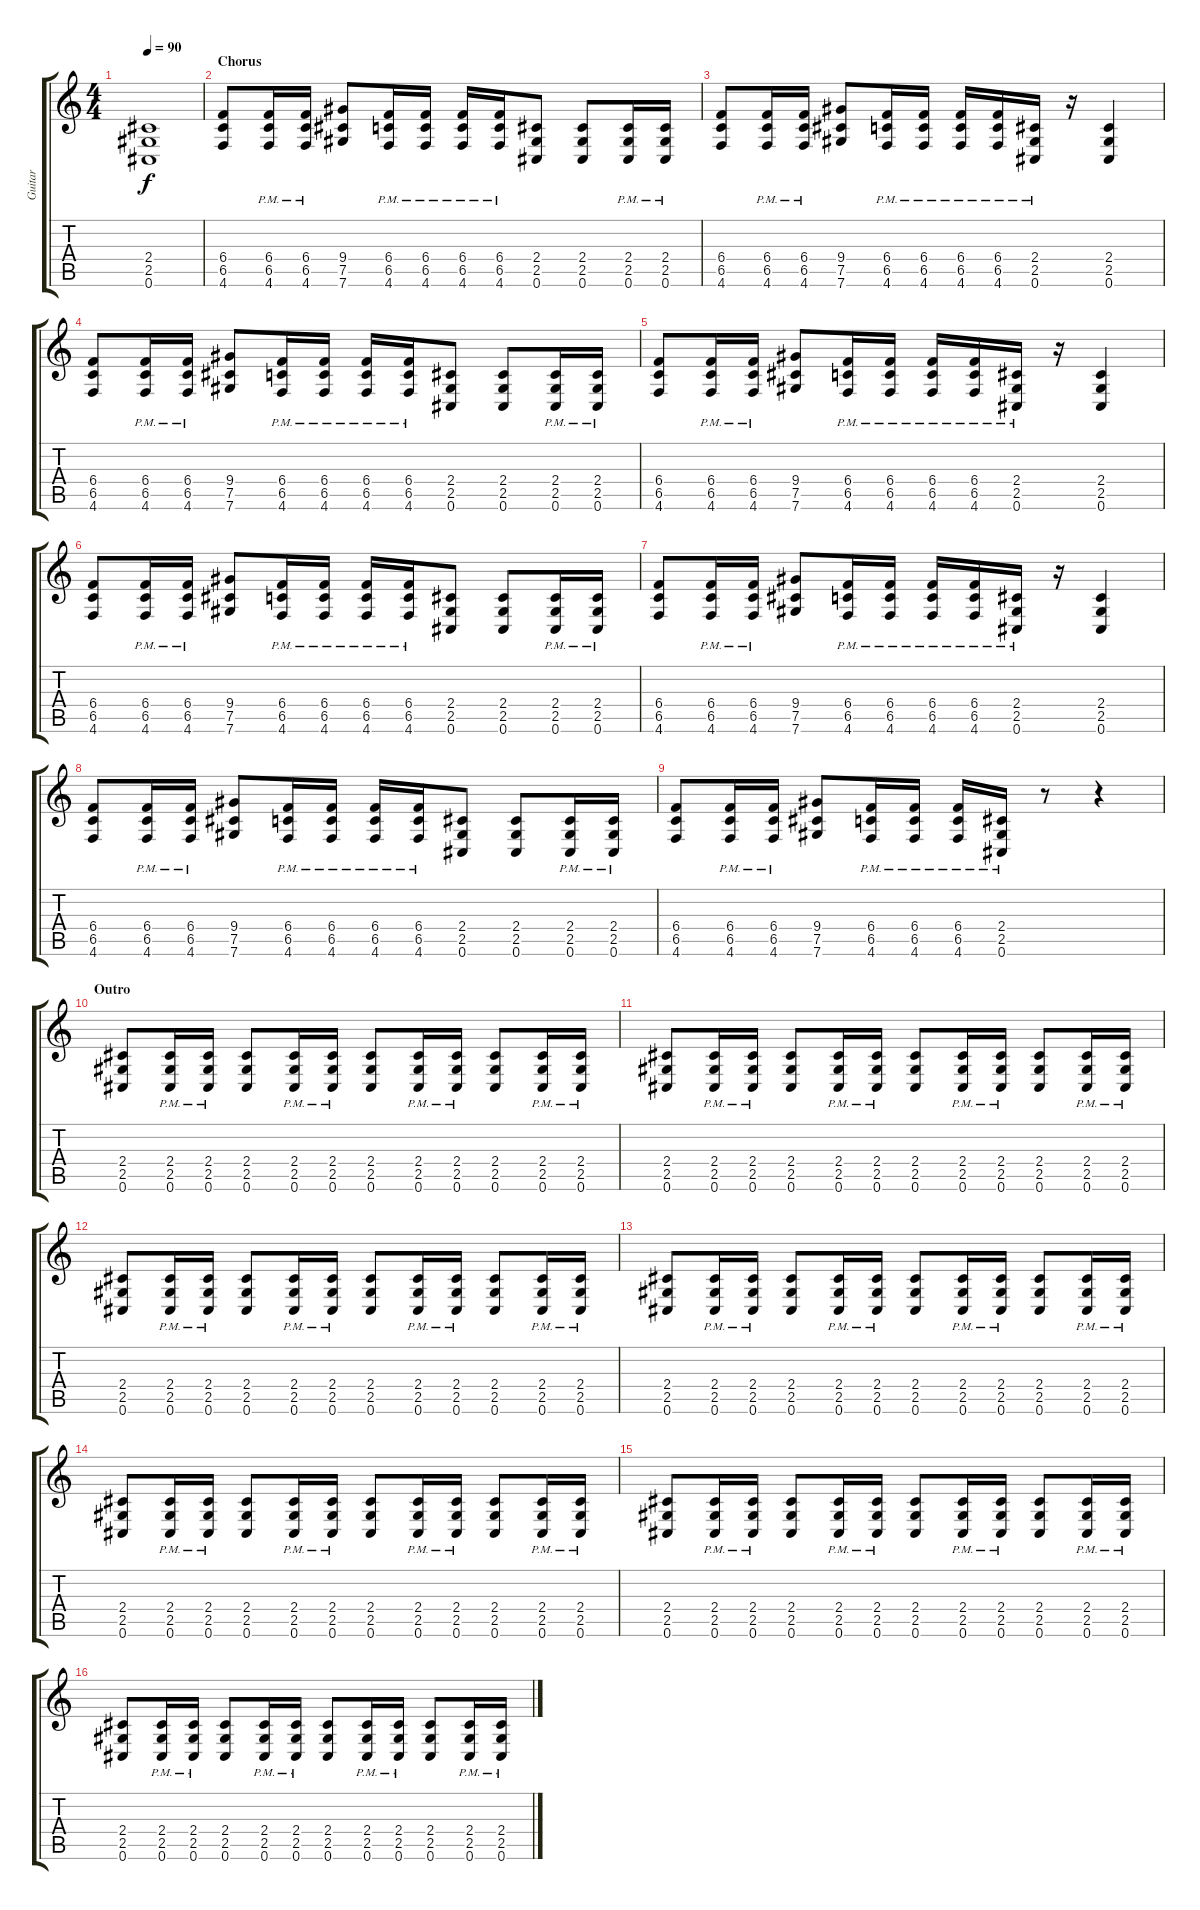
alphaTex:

\track ("Guitar" "Guitar") {instrument distortionguitar}
\staff {score tabs}
\tuning (Db4 Ab3 E3 B2 Gb2 Db2) {hide}
\ts (4 4)
\tempo 90
\clef g2
\ks c
(2.4{t} 2.5{t} 0.6{t}).1{dy f} |
\section ("" "Chorus")
(6.4 6.5 4.6).8{volume 16 instrument distortionguitar} (6.4{pm} 6.5{pm} 4.6{pm}).16 (6.4{pm} 6.5{pm} 4.6{pm}).16 (9.4 7.5 7.6).8 (6.4{pm} 6.5{pm} 4.6{pm}).16 (6.4{pm} 6.5{pm} 4.6{pm}).16 (6.4{pm} 6.5{pm} 4.6{pm}).16 (6.4{pm} 6.5{pm} 4.6{pm}).16 (2.4 2.5 0.6).8 (2.4 2.5 0.6).8 (2.4{pm} 2.5{pm} 0.6{pm}).16 (2.4{pm} 2.5{pm} 0.6{pm}).16 |
(6.4 6.5 4.6).8 (6.4{pm} 6.5{pm} 4.6{pm}).16 (6.4{pm} 6.5{pm} 4.6{pm}).16 (9.4 7.5 7.6).8 (6.4{pm} 6.5{pm} 4.6{pm}).16 (6.4{pm} 6.5{pm} 4.6{pm}).16 (6.4{pm} 6.5{pm} 4.6{pm}).16 (6.4{pm} 6.5{pm} 4.6{pm}).16 (2.4{pm} 2.5{pm} 0.6{pm}).16 r.16 (2.4 2.5 0.6).4 |
(6.4 6.5 4.6).8 (6.4{pm} 6.5{pm} 4.6{pm}).16 (6.4{pm} 6.5{pm} 4.6{pm}).16 (9.4 7.5 7.6).8 (6.4{pm} 6.5{pm} 4.6{pm}).16 (6.4{pm} 6.5{pm} 4.6{pm}).16 (6.4{pm} 6.5{pm} 4.6{pm}).16 (6.4{pm} 6.5{pm} 4.6{pm}).16 (2.4 2.5 0.6).8 (2.4 2.5 0.6).8 (2.4{pm} 2.5{pm} 0.6{pm}).16 (2.4{pm} 2.5{pm} 0.6{pm}).16 |
(6.4 6.5 4.6).8 (6.4{pm} 6.5{pm} 4.6{pm}).16 (6.4{pm} 6.5{pm} 4.6{pm}).16 (9.4 7.5 7.6).8 (6.4{pm} 6.5{pm} 4.6{pm}).16 (6.4{pm} 6.5{pm} 4.6{pm}).16 (6.4{pm} 6.5{pm} 4.6{pm}).16 (6.4{pm} 6.5{pm} 4.6{pm}).16 (2.4{pm} 2.5{pm} 0.6{pm}).16 r.16 (2.4 2.5 0.6).4 |
(6.4 6.5 4.6).8 (6.4{pm} 6.5{pm} 4.6{pm}).16 (6.4{pm} 6.5{pm} 4.6{pm}).16 (9.4 7.5 7.6).8 (6.4{pm} 6.5{pm} 4.6{pm}).16 (6.4{pm} 6.5{pm} 4.6{pm}).16 (6.4{pm} 6.5{pm} 4.6{pm}).16 (6.4{pm} 6.5{pm} 4.6{pm}).16 (2.4 2.5 0.6).8 (2.4 2.5 0.6).8 (2.4{pm} 2.5{pm} 0.6{pm}).16 (2.4{pm} 2.5{pm} 0.6{pm}).16 |
(6.4 6.5 4.6).8 (6.4{pm} 6.5{pm} 4.6{pm}).16 (6.4{pm} 6.5{pm} 4.6{pm}).16 (9.4 7.5 7.6).8 (6.4{pm} 6.5{pm} 4.6{pm}).16 (6.4{pm} 6.5{pm} 4.6{pm}).16 (6.4{pm} 6.5{pm} 4.6{pm}).16 (6.4{pm} 6.5{pm} 4.6{pm}).16 (2.4{pm} 2.5{pm} 0.6{pm}).16 r.16 (2.4 2.5 0.6).4 |
(6.4 6.5 4.6).8 (6.4{pm} 6.5{pm} 4.6{pm}).16 (6.4{pm} 6.5{pm} 4.6{pm}).16 (9.4 7.5 7.6).8 (6.4{pm} 6.5{pm} 4.6{pm}).16 (6.4{pm} 6.5{pm} 4.6{pm}).16 (6.4{pm} 6.5{pm} 4.6{pm}).16 (6.4{pm} 6.5{pm} 4.6{pm}).16 (2.4 2.5 0.6).8 (2.4 2.5 0.6).8 (2.4{pm} 2.5{pm} 0.6{pm}).16 (2.4{pm} 2.5{pm} 0.6{pm}).16 |
(6.4 6.5 4.6).8 (6.4{pm} 6.5{pm} 4.6{pm}).16 (6.4{pm} 6.5{pm} 4.6{pm}).16 (9.4 7.5 7.6).8 (6.4{pm} 6.5{pm} 4.6{pm}).16 (6.4{pm} 6.5{pm} 4.6{pm}).16 (6.4{pm} 6.5{pm} 4.6{pm}).16 (2.4{pm} 2.5{pm} 0.6{pm}).16 r.8 r.4 |
\section ("" "Outro")
(2.4 2.5 0.6).8 (2.4{pm} 2.5{pm} 0.6{pm}).16 (2.4{pm} 2.5{pm} 0.6{pm}).16 (2.4 2.5 0.6).8 (2.4{pm} 2.5{pm} 0.6{pm}).16 (2.4{pm} 2.5{pm} 0.6{pm}).16 (2.4 2.5 0.6).8 (2.4{pm} 2.5{pm} 0.6{pm}).16 (2.4{pm} 2.5{pm} 0.6{pm}).16 (2.4 2.5 0.6).8 (2.4{pm} 2.5{pm} 0.6{pm}).16 (2.4{pm} 2.5{pm} 0.6{pm}).16 |
(2.4 2.5 0.6).8 (2.4{pm} 2.5{pm} 0.6{pm}).16 (2.4{pm} 2.5{pm} 0.6{pm}).16 (2.4 2.5 0.6).8 (2.4{pm} 2.5{pm} 0.6{pm}).16 (2.4{pm} 2.5{pm} 0.6{pm}).16 (2.4 2.5 0.6).8 (2.4{pm} 2.5{pm} 0.6{pm}).16 (2.4{pm} 2.5{pm} 0.6{pm}).16 (2.4 2.5 0.6).8 (2.4{pm} 2.5{pm} 0.6{pm}).16 (2.4{pm} 2.5{pm} 0.6{pm}).16 |
(2.4 2.5 0.6).8 (2.4{pm} 2.5{pm} 0.6{pm}).16 (2.4{pm} 2.5{pm} 0.6{pm}).16 (2.4 2.5 0.6).8 (2.4{pm} 2.5{pm} 0.6{pm}).16 (2.4{pm} 2.5{pm} 0.6{pm}).16 (2.4 2.5 0.6).8 (2.4{pm} 2.5{pm} 0.6{pm}).16 (2.4{pm} 2.5{pm} 0.6{pm}).16 (2.4 2.5 0.6).8 (2.4{pm} 2.5{pm} 0.6{pm}).16 (2.4{pm} 2.5{pm} 0.6{pm}).16 |
(2.4 2.5 0.6).8 (2.4{pm} 2.5{pm} 0.6{pm}).16 (2.4{pm} 2.5{pm} 0.6{pm}).16 (2.4 2.5 0.6).8 (2.4{pm} 2.5{pm} 0.6{pm}).16 (2.4{pm} 2.5{pm} 0.6{pm}).16 (2.4 2.5 0.6).8 (2.4{pm} 2.5{pm} 0.6{pm}).16 (2.4{pm} 2.5{pm} 0.6{pm}).16 (2.4 2.5 0.6).8 (2.4{pm} 2.5{pm} 0.6{pm}).16 (2.4{pm} 2.5{pm} 0.6{pm}).16 |
(2.4 2.5 0.6).8 (2.4{pm} 2.5{pm} 0.6{pm}).16 (2.4{pm} 2.5{pm} 0.6{pm}).16 (2.4 2.5 0.6).8 (2.4{pm} 2.5{pm} 0.6{pm}).16 (2.4{pm} 2.5{pm} 0.6{pm}).16 (2.4 2.5 0.6).8 (2.4{pm} 2.5{pm} 0.6{pm}).16 (2.4{pm} 2.5{pm} 0.6{pm}).16 (2.4 2.5 0.6).8 (2.4{pm} 2.5{pm} 0.6{pm}).16 (2.4{pm} 2.5{pm} 0.6{pm}).16 |
(2.4 2.5 0.6).8 (2.4{pm} 2.5{pm} 0.6{pm}).16 (2.4{pm} 2.5{pm} 0.6{pm}).16 (2.4 2.5 0.6).8 (2.4{pm} 2.5{pm} 0.6{pm}).16 (2.4{pm} 2.5{pm} 0.6{pm}).16 (2.4 2.5 0.6).8 (2.4{pm} 2.5{pm} 0.6{pm}).16 (2.4{pm} 2.5{pm} 0.6{pm}).16 (2.4 2.5 0.6).8 (2.4{pm} 2.5{pm} 0.6{pm}).16 (2.4{pm} 2.5{pm} 0.6{pm}).16 |
(2.4 2.5 0.6).8 (2.4{pm} 2.5{pm} 0.6{pm}).16 (2.4{pm} 2.5{pm} 0.6{pm}).16 (2.4 2.5 0.6).8 (2.4{pm} 2.5{pm} 0.6{pm}).16 (2.4{pm} 2.5{pm} 0.6{pm}).16 (2.4 2.5 0.6).8 (2.4{pm} 2.5{pm} 0.6{pm}).16 (2.4{pm} 2.5{pm} 0.6{pm}).16 (2.4 2.5 0.6).8 (2.4{pm} 2.5{pm} 0.6{pm}).16 (2.4{pm} 2.5{pm} 0.6{pm}).16
